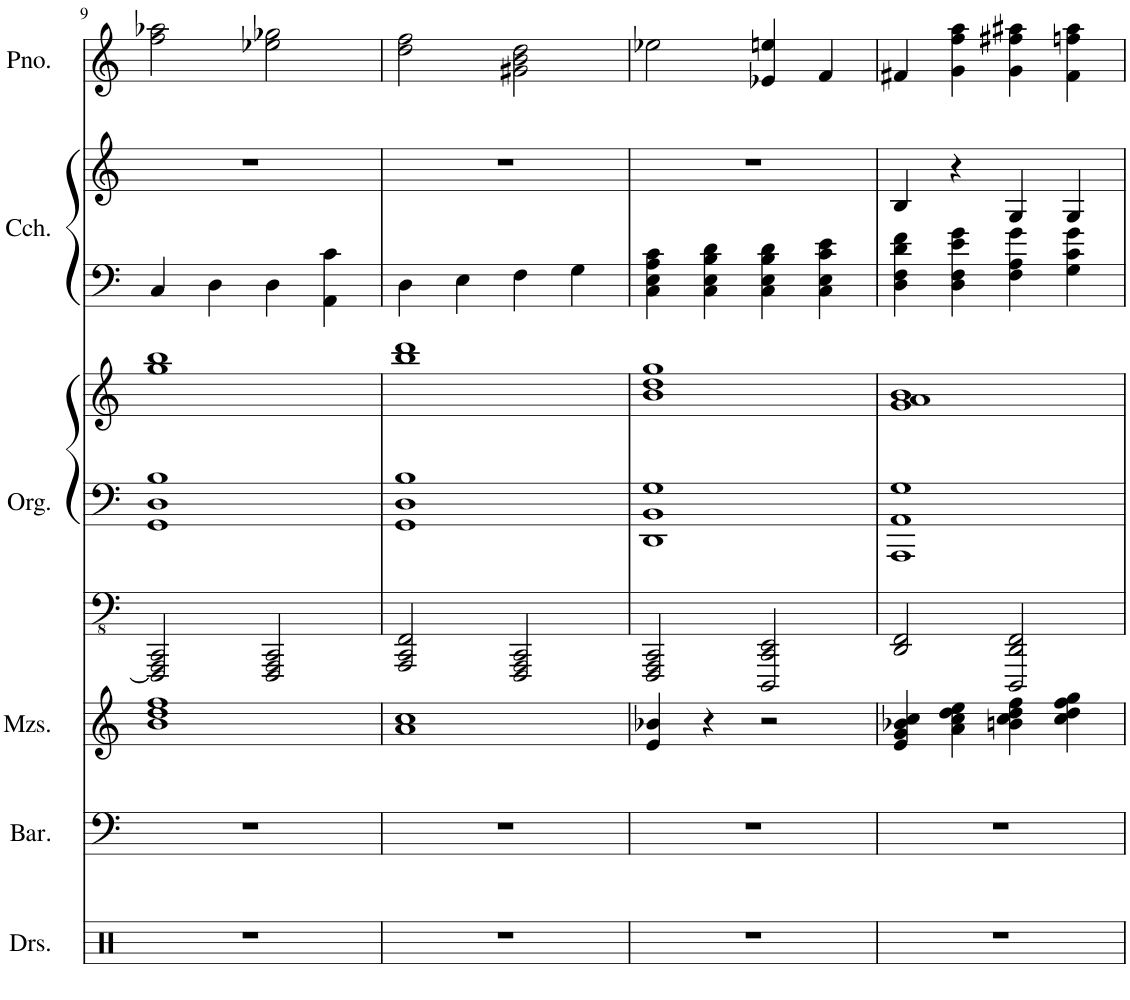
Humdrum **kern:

**kern	**kern	**kern	**kern	**kern	**kern	**kern	**kern	**kern
*part6	*part5	*part4	*part3	*part3	*part3	*part2	*part2	*part1
*staff9	*staff8	*staff7	*staff6	*staff5	*staff4	*staff3	*staff2	*staff1
*I"Drumset	*I"Baritone	*I"Mezzo-soprano	*I"Pipe Organ	*	*	*I"Clavichord	*	*I"Piano
*I'Drs.	*I'Bar.	*I'Mzs.	*I'Org.	*	*	*I'Cch.	*	*I'Pno.
!!LO:PB:g=z
*clefX	*clefF4	*clefG2	*clefFv4	*clefF4	*clefG2	*clefF4	*clefG2	*clefG2
*k[]	*k[]	*k[]	*k[]	*k[]	*k[]	*k[]	*k[]	*k[]
*M4/4	*M4/4	*M4/4	*M4/4	*M4/4	*M4/4	*M4/4	*M4/4	*M4/4
=9	=9	=9	=9	=9	=9	=9	=9	=9
1r	1r	1b 1dd 1ff	2FFFF/] 2AAAA/ 2CCC/	1GG 1D 1B	1gg 1bb	4C/	1r	2ff\ 2aa-X\
.	.	.	.	.	.	4D\	.	.
.	.	.	2FFFF/ 2AAAA/ 2CCC/	.	.	4D\	.	2ee-X\ 2gg-X\
.	.	.	.	.	.	4AA\ 4c\	.	.
=10	=10	=10	=10	=10	=10	=10	=10	=10
1r	1r	1a 1cc	2AAAA/ 2CCC/ 2FFF/	1GG 1D 1B	1bb 1ddd	4D\	1r	2dd\ 2ff\
.	.	.	.	.	.	4E\	.	.
.	.	.	2FFFF/ 2AAAA/ 2CCC/	.	.	4F\	.	2g#X\ 2b\ 2dd\
.	.	.	.	.	.	4G\	.	.
=11	=11	=11	=11	=11	=11	=11	=11	=11
1r	1r	4e/ 4b-X/	2FFFF/ 2AAAA/ 2CCC/	1DD 1BB 1G	1b 1dd 1gg	4C\ 4E\ 4A\ 4c\	1r	2ee-X\
.	.	4r	.	.	.	4C\ 4E\ 4B\ 4d\	.	.
.	.	2r	2DDDD/ 2CCC/ 2EEE/	.	.	4C\ 4E\ 4B\ 4d\	.	4e-X/ 4een/
.	.	.	.	.	.	4C\ 4E\ 4c\ 4e\	.	4f/
=12	=12	=12	=12	=12	=12	=12	=12	=12
1r	1r	4e/ 4g/ 4b-X/ 4cc/	2DDD/ 2FFF/	1AAA 1AA 1G	1g 1a 1b	4D\ 4F\ 4d\ 4f\	4B/	4f#X/
.	.	4a\ 4cc\ 4dd\ 4ee\	.	.	.	4D\ 4F\ 4e\ 4g\	4r	4g\ 4ff\ 4aa\
.	.	4bn\ 4cc\ 4dd\ 4ff\	2DDDD/ 2DDD/ 2FFF/	.	.	4F\ 4A\ 4g\	4G/	4g\ 4ff#X\ 4aa#X\
.	.	4cc\ 4dd\ 4ff\ 4gg\	.	.	.	4G\ 4c\ 4g\	4G/	4f#\ 4ffn\ 4aa#\
=	=	=	=	=	=	=	=	=
*-	*-	*-	*-	*-	*-	*-	*-	*-
